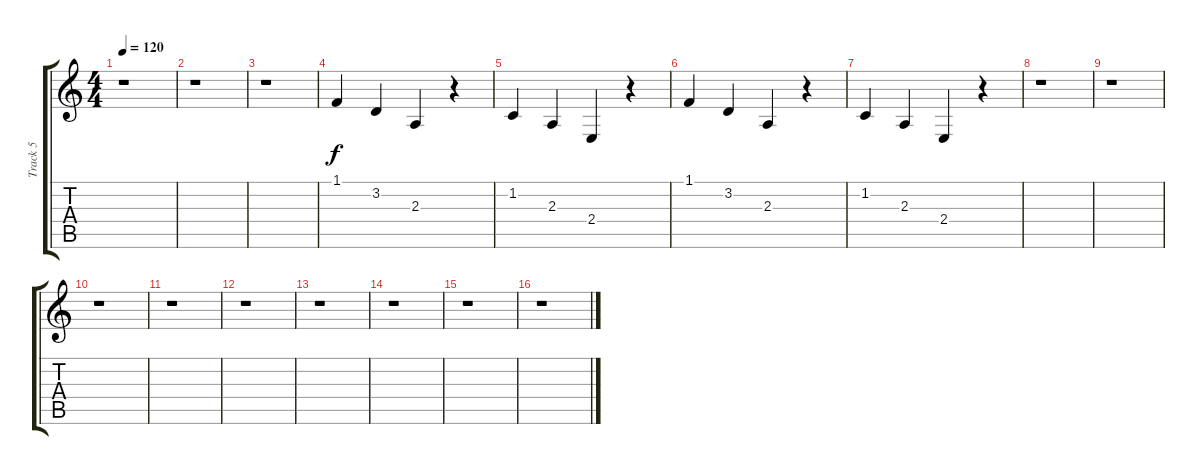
\track ("Track 5" "Track 5") {instrument tremolostrings}
\staff {score tabs}
\tuning (E4 B3 G3 D3 A2 E2) {hide}
\ts (4 4)
\tempo 120
\clef g2
\ks c
r.1{dy f} |
r.1 |
r.1 |
1.1.4 3.2.4 2.3.4 r.4 |
1.2.4 2.3.4 2.4.4 r.4 |
1.1.4 3.2.4 2.3.4 r.4 |
1.2.4 2.3.4 2.4.4 r.4 |
r.1 |
r.1 |
r.1 |
r.1 |
r.1 |
r.1 |
r.1 |
r.1 |
r.1
